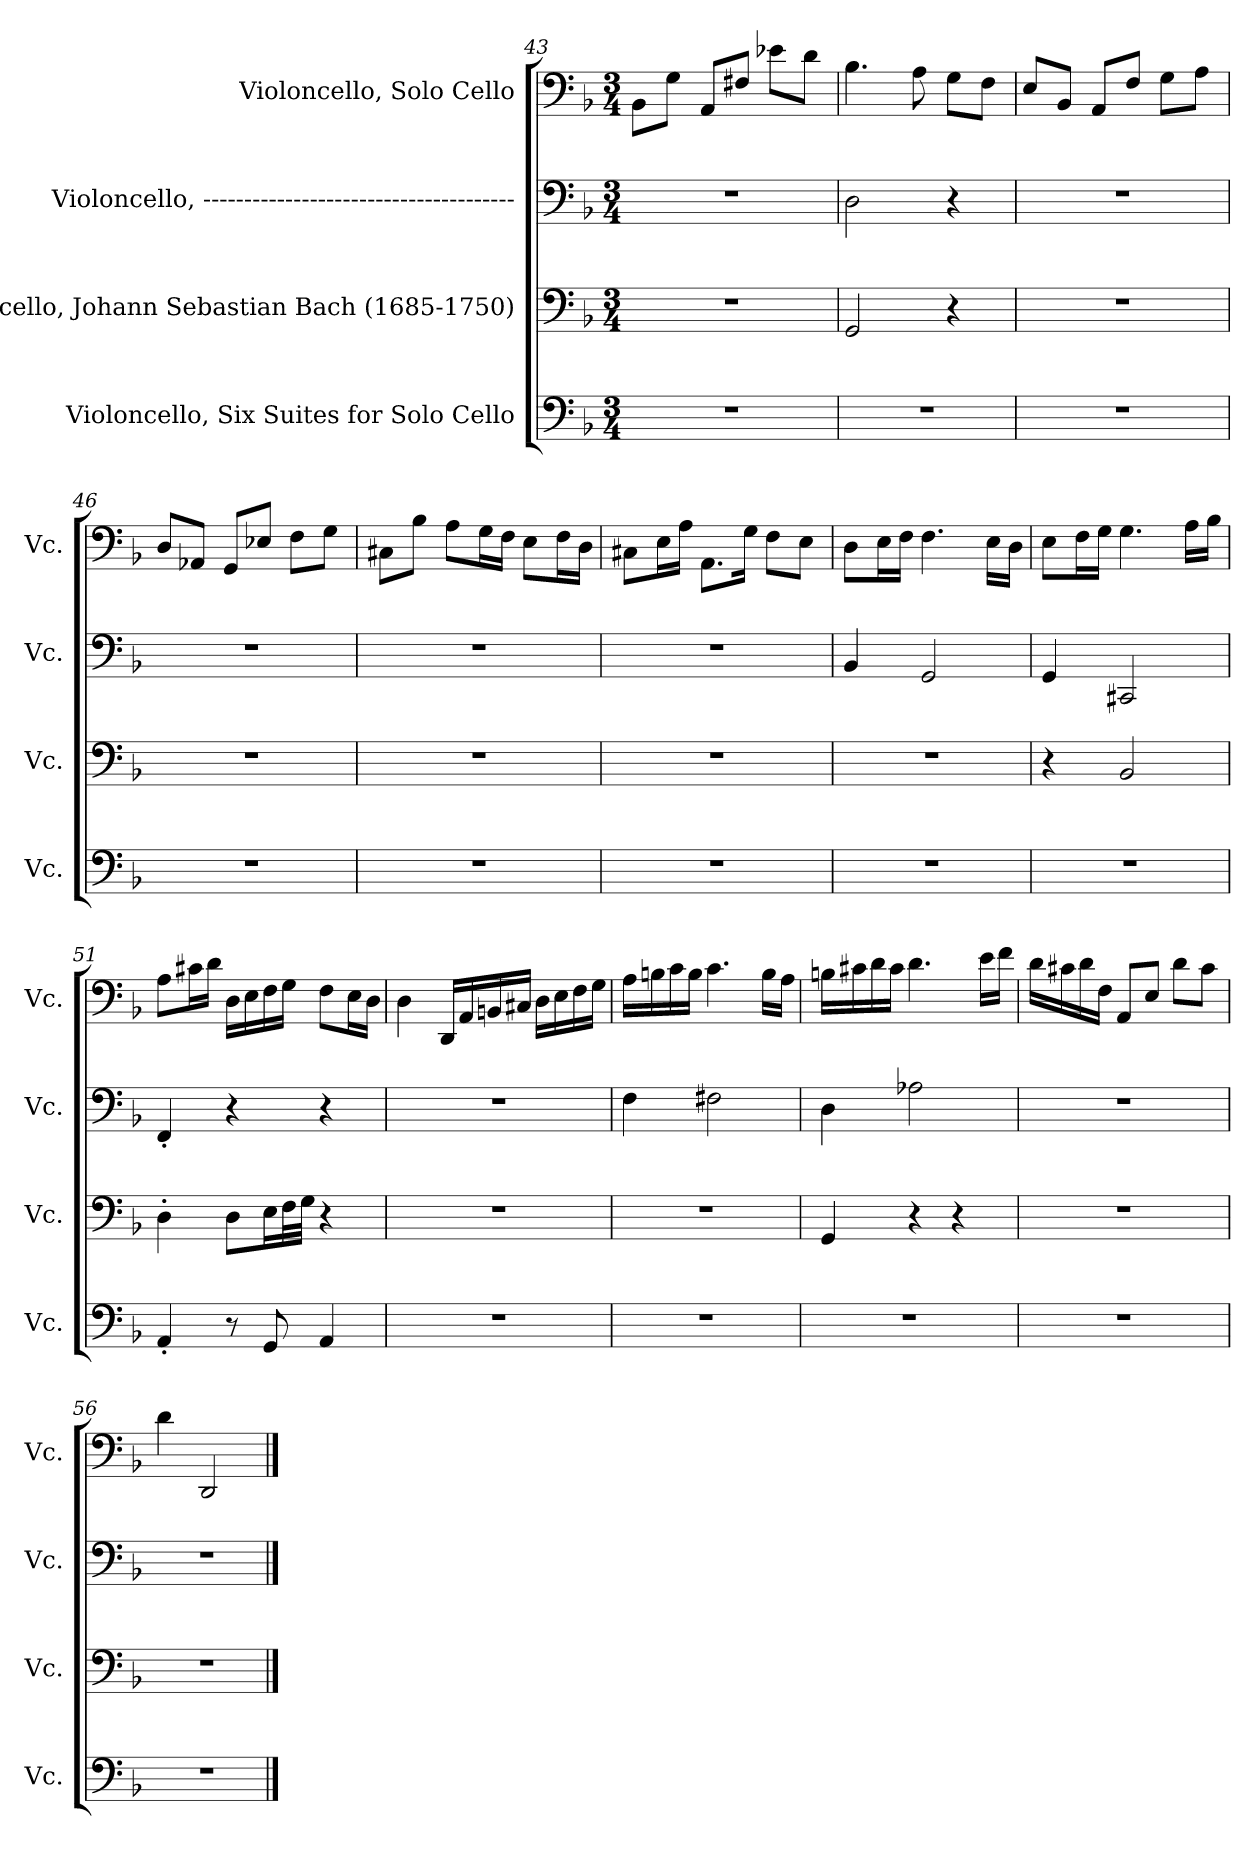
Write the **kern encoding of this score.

**kern	**kern	**kern	**kern
*part4	*part3	*part2	*part1
*staff4	*staff3	*staff2	*staff1
*I"Violoncello, Six Suites for Solo Cello	*I"Violoncello, Johann Sebastian Bach  (1685-1750)	*I"Violoncello, --------------------------------------	*I"Violoncello, Solo Cello
*I'Vc.	*I'Vc.	*I'Vc.	*I'Vc.
!!LO:LB:g=z
*clefF4	*clefF4	*clefF4	*clefF4
*k[b-]	*k[b-]	*k[b-]	*k[b-]
*M3/4	*M3/4	*M3/4	*M3/4
=43	=43	=43	=43
2.r	2.r	2.r	8BB-\L
.	.	.	8G\J
.	.	.	8AA/L
.	.	.	8F#X/J
.	.	.	8e-X\L
.	.	.	8d\J
=44	=44	=44	=44
2.r	2GG/	2D\	4.B-\
.	.	.	8A\
.	4r	4r	8G\L
.	.	.	8F\J
=45	=45	=45	=45
2.r	2.r	2.r	8E/L
.	.	.	8BB-/J
.	.	.	8AA/L
.	.	.	8F/J
.	.	.	8G\L
.	.	.	8A\J
=46	=46	=46	=46
2.r	2.r	2.r	8D/L
.	.	.	8AA-X/J
.	.	.	8GG/L
.	.	.	8E-X/J
.	.	.	8F\L
.	.	.	8G\J
=47	=47	=47	=47
2.r	2.r	2.r	8C#X\L
.	.	.	8B-\J
.	.	.	8A\L
.	.	.	16G\L
.	.	.	16F\JJ
.	.	.	8E\L
.	.	.	16F\L
.	.	.	16D\JJ
!!LO:PB:g=z
=48	=48	=48	=48
2.r	2.r	2.r	8C#X\L
.	.	.	16E\L
.	.	.	16A\JJ
.	.	.	8.AA\L
.	.	.	16G\Jk
.	.	.	8F\L
.	.	.	8E\J
=49	=49	=49	=49
2.r	2.r	4BB-/	8D\L
.	.	.	16E\L
.	.	.	16F\JJ
.	.	2GG/	4.F\
.	.	.	16E\LL
.	.	.	16D\JJ
=50	=50	=50	=50
2.r	4r	4GG/	8E\L
.	.	.	16F\L
.	.	.	16G\JJ
.	2BB-/	2CC#X/	4.G\
.	.	.	16A\LL
.	.	.	16B-\JJ
=51	=51	=51	=51
4AA'/	4D'\	4FF'/	8A\L
.	.	.	16c#X\L
.	.	.	16d\JJ
8r	8D\L	4r	16D\LL
.	.	.	16E\
8GG/	16E\L	.	16F\
.	32F\L	.	16G\JJ
.	32G\JJJ	.	.
4AA/	4r	4r	8F\L
.	.	.	16E\L
.	.	.	16D\JJ
=52	=52	=52	=52
2.r	2.r	2.r	4D\
.	.	.	16DD/LL
.	.	.	16AA/
.	.	.	16BBn/
.	.	.	16C#X/JJ
.	.	.	16D\LL
.	.	.	16E\
.	.	.	16F\
.	.	.	16G\JJ
!!LO:LB:g=z
=53	=53	=53	=53
2.r	2.r	4F\	16A\LL
.	.	.	16Bn\
.	.	.	16c\
.	.	.	16B\JJ
.	.	2F#X\	4.c\
.	.	.	16B\LL
.	.	.	16A\JJ
=54	=54	=54	=54
2.r	4GG/	4D\	16Bn\LL
.	.	.	16c#X\
.	.	.	16d\
.	.	.	16c#\JJ
.	4r	2A-X\	4.d\
.	4r	.	.
.	.	.	16e\LL
.	.	.	16f\JJ
=55	=55	=55	=55
2.r	2.r	2.r	16d\LL
.	.	.	16c#X\
.	.	.	16d\
.	.	.	16F\JJ
.	.	.	8AA/L
.	.	.	8E/J
.	.	.	8d\L
.	.	.	8c#\J
=56	=56	=56	=56
2.r	2.r	2.r	4d\
*	*	*	*MM27
.	.	.	2DD/
==	==	==	==
*-	*-	*-	*-
